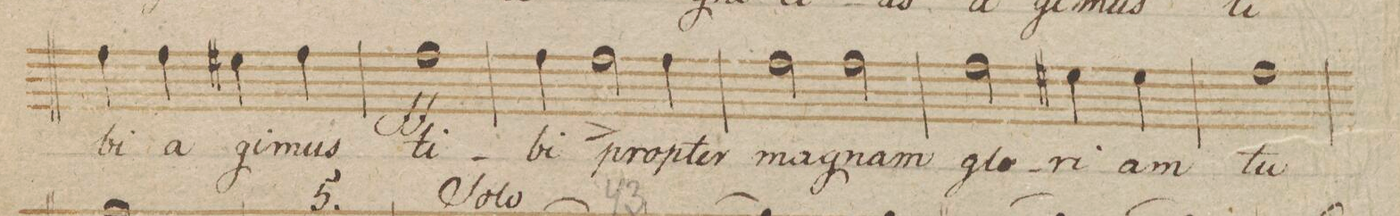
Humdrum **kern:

**kern	**text	**dynam
*I"Alto.	*	*
*clefC3	*	*
*k[b-]	*	*
*met(c)	*	*
*M4/4	*	*
4g\	-bi	.
4g\	a-	.
4f#X\	-gi-	.
4g\	-mus	.
=32	=32	=32
1g	ti-	ff
=33	=33	=33
4g\	-bi	.
2g^<\	prop-	.
4g\	-ter	.
=34	=34	=34
2g\	mag-	.
2g\	-nam	.
=35	=35	=35
2g\	glo-	.
4f#X\	-ri-	.
4f#\	-am	.
=36	=36	=36
1g	tu-	.
=37	=37	=37
*-	*-	*-
